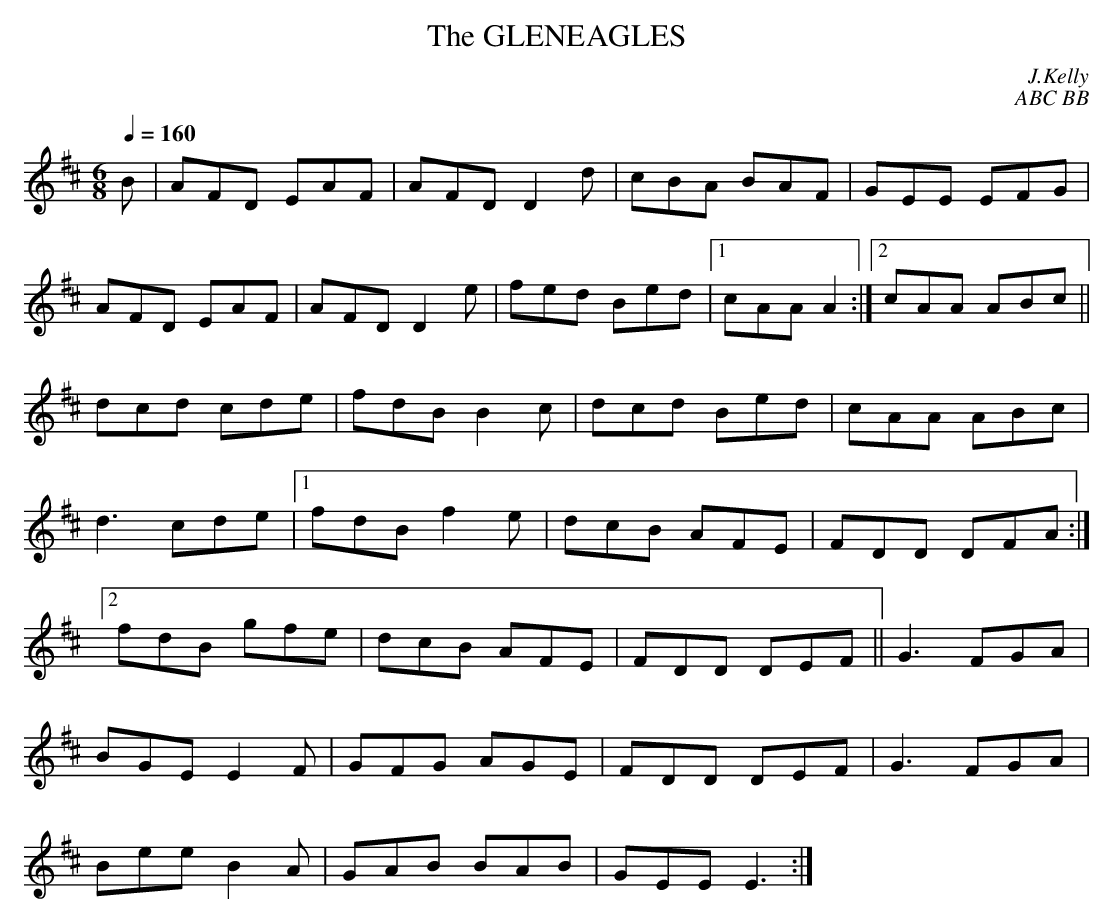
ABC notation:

X:1
T:GLENEAGLES, The
C:J.Kelly
C:ABC BB
M:6/8
L:1/8
Q:1/4=160
K:D
B|AFD EAF|AFD D2d|cBA BAF|GEE EFG|
AFD EAF|AFD D2e|fed Bed|1 cAA A2 :|2 cAA ABc||
dcd cde|fdB B2c|dcd Bed|cAA ABc|
d3 cde|1 fdB f2e|dcB AFE|FDD DFA :|
[2 fdB gfe|dcB AFE|FDD DEF ||G3 FGA|
BGE E2F|GFG AGE|FDD DEF|G3 FGA|
Bee B2A|GAB BAB|GEE E3 :|
